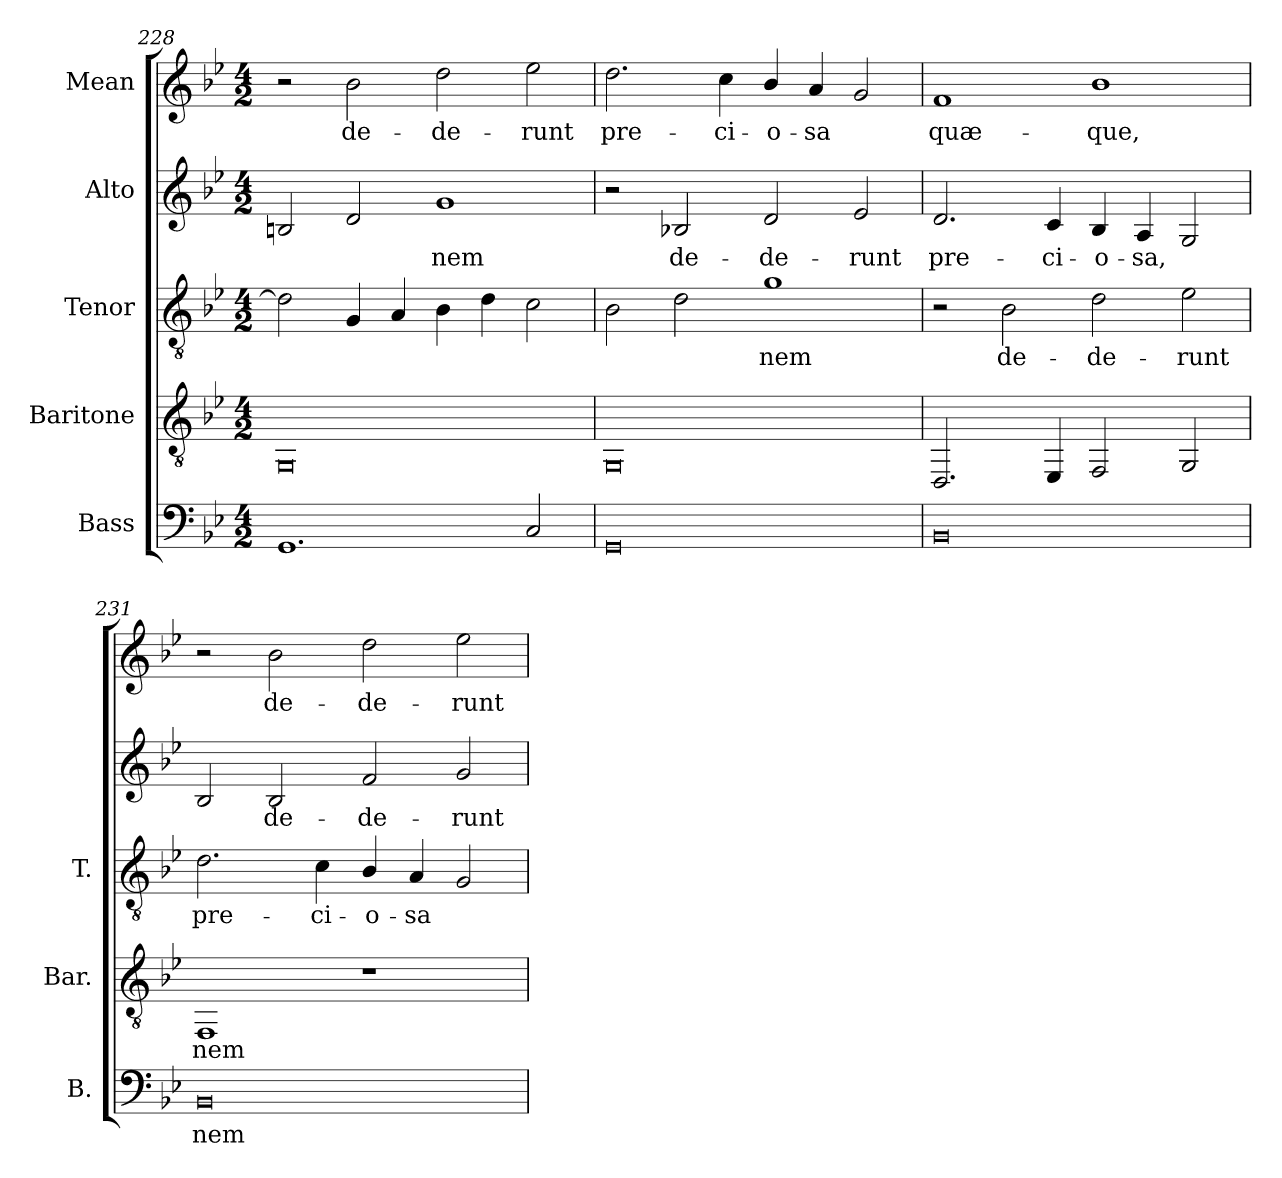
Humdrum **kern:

**kern	**text	**kern	**text	**kern	**text	**kern	**text	**kern	**text
*part5	*part5	*part4	*part4	*part3	*part3	*part2	*part2	*part1	*part1
*staff5	*staff5	*staff4	*staff4	*staff3	*staff3	*staff2	*staff2	*staff1	*staff1
*I"Bass	*	*I"Baritone	*	*I"Tenor	*	*I"Alto	*	*I"Mean	*
*I'B.	*	*I'Bar.	*	*I'T.	*	*	*	*	*
!!LO:PB:g=z
*clefF4	*	*clefGv2	*	*clefGv2	*	*clefG2	*	*clefG2	*
*	*	*	*	*ITrd7c12	*	*	*	*	*
*k[b-e-]	*	*k[b-e-]	*	*k[b-e-]	*	*k[b-e-]	*	*k[b-e-]	*
*B-:	*	*B-:	*	*B-:	*	*B-:	*	*B-:	*
*M4/2	*	*M4/2	*	*M4/2	*	*M4/2	*	*M4/2	*
=228	=228	=228	=228	=228	=228	=228	=228	=228	=228
1.GGi	.	0GGi	.	2Di\]	.	2Bni/	.	2r	.
!	!	!	!	!	!	!	!	!	!LO:LY:b:color=#000000
.	.	.	.	4GGi/	.	2di/	.	2b-i\	de-
.	.	.	.	4AAi/	.	.	.	.	.
!	!	!	!	!	!	!	!LO:LY:b:color=#000000	!	!
!	!	!	!	!	!	!	!	!	!LO:LY:b:color=#000000
.	.	.	.	4BB-i\	.	1gi	-nem	2ddi\	-de-
.	.	.	.	4Di\	.	.	.	.	.
!	!	!	!	!	!	!	!	!	!LO:LY:b:color=#000000
2Ci/	.	.	.	2Ci\	.	.	.	2ee-i\	-runt
=229	=229	=229	=229	=229	=229	=229	=229	=229	=229
!	!	!	!	!	!	!	!	!	!LO:LY:b:color=#000000
0GGi	.	0GGi	.	2BB-i\	.	2r	.	2.ddi\	pre-
!	!	!	!	!	!	!	!LO:LY:b:color=#000000	!	!
.	.	.	.	2Di\	.	2B-Xi/	de-	.	.
!	!	!	!	!	!	!	!	!	!LO:LY:b:color=#000000
.	.	.	.	.	.	.	.	4cci\	-ci-
!	!	!	!	!	!LO:LY:b:color=#000000	!	!	!	!
!	!	!	!	!	!	!	!LO:LY:b:color=#000000	!	!
!	!	!	!	!	!	!	!	!	!LO:LY:b:color=#000000
.	.	.	.	1Gi	-nem	2di/	-de-	4b-i/	-o-
!	!	!	!	!	!	!	!	!	!LO:LY:b:color=#000000
.	.	.	.	.	.	.	.	4ai/	-sa
!	!	!	!	!	!	!	!LO:LY:b:color=#000000	!	!
.	.	.	.	.	.	2e-i/	-runt	2gi/	.
=230	=230	=230	=230	=230	=230	=230	=230	=230	=230
!	!	!	!	!	!	!	!LO:LY:b:color=#000000	!	!
!	!	!	!	!	!	!	!	!	!LO:LY:b:color=#000000
0BB-i	.	2.DDi/	.	2r	.	2.di/	pre-	1fi	quæ-
!	!	!	!	!	!LO:LY:b:color=#000000	!	!	!	!
.	.	.	.	2BB-i\	de-	.	.	.	.
!	!	!	!	!	!	!	!LO:LY:b:color=#000000	!	!
.	.	4EE-i/	.	.	.	4ci/	-ci-	.	.
!	!	!	!	!	!LO:LY:b:color=#000000	!	!	!	!
!	!	!	!	!	!	!	!LO:LY:b:color=#000000	!	!
!	!	!	!	!	!	!	!	!	!LO:LY:b:color=#000000
.	.	2FFi/	.	2Di\	-de-	4B-i/	-o-	1b-i	-que,
!	!	!	!	!	!	!	!LO:LY:b:color=#000000	!	!
.	.	.	.	.	.	4Ai/	-sa,	.	.
!	!	!	!	!	!LO:LY:b:color=#000000	!	!	!	!
.	.	2GGi/	.	2E-i\	-runt	2Gi/	.	.	.
=231	=231	=231	=231	=231	=231	=231	=231	=231	=231
!	!LO:LY:b:color=#000000	!	!	!	!	!	!	!	!
!	!	!	!LO:LY:b:color=#000000	!	!	!	!	!	!
!	!	!	!	!	!LO:LY:b:color=#000000	!	!	!	!
0BB-i	-nem	1FFi	-nem	2.Di\	pre-	2B-i/	.	2r	.
!	!	!	!	!	!	!	!LO:LY:b:color=#000000	!	!
!	!	!	!	!	!	!	!	!	!LO:LY:b:color=#000000
.	.	.	.	.	.	2B-i/	de-	2b-i\	de-
!	!	!	!	!	!LO:LY:b:color=#000000	!	!	!	!
.	.	.	.	4Ci\	-ci-	.	.	.	.
!	!	!	!	!	!LO:LY:b:color=#000000	!	!	!	!
!	!	!	!	!	!	!	!LO:LY:b:color=#000000	!	!
!	!	!	!	!	!	!	!	!	!LO:LY:b:color=#000000
.	.	1r	.	4BB-i/	-o-	2fi/	-de-	2ddi\	-de-
!	!	!	!	!	!LO:LY:b:color=#000000	!	!	!	!
.	.	.	.	4AAi/	-sa	.	.	.	.
!	!	!	!	!	!	!	!LO:LY:b:color=#000000	!	!
!	!	!	!	!	!	!	!	!	!LO:LY:b:color=#000000
.	.	.	.	2GGi/	.	2gi/	-runt	2ee-i\	-runt
=	=	=	=	=	=	=	=	=	=
*-	*-	*-	*-	*-	*-	*-	*-	*-	*-
